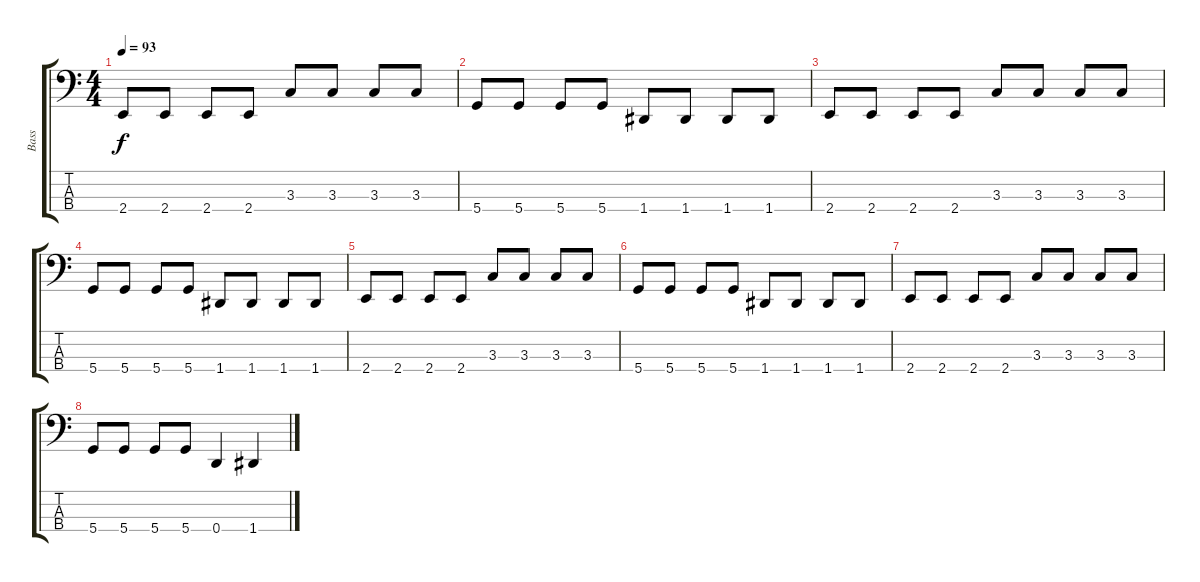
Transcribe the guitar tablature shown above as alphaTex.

\track ("Bass" "Bass") {instrument electricbassfinger}
\staff {score tabs}
\tuning (G2 D2 A1 D1) {hide}
\ts (4 4)
\tempo 93
\clef f4
\ks c
2.4.8{dy f} 2.4.8 2.4.8 2.4.8 3.3.8 3.3.8 3.3.8 3.3.8 |
5.4.8 5.4.8 5.4.8 5.4.8 1.4.8 1.4.8 1.4.8 1.4.8 |
2.4.8 2.4.8 2.4.8 2.4.8 3.3.8 3.3.8 3.3.8 3.3.8 |
5.4.8 5.4.8 5.4.8 5.4.8 1.4.8 1.4.8 1.4.8 1.4.8 |
2.4.8 2.4.8 2.4.8 2.4.8 3.3.8 3.3.8 3.3.8 3.3.8 |
5.4.8 5.4.8 5.4.8 5.4.8 1.4.8 1.4.8 1.4.8 1.4.8 |
2.4.8 2.4.8 2.4.8 2.4.8 3.3.8 3.3.8 3.3.8 3.3.8 |
5.4.8 5.4.8 5.4.8 5.4.8 0.4.4 1.4.4
